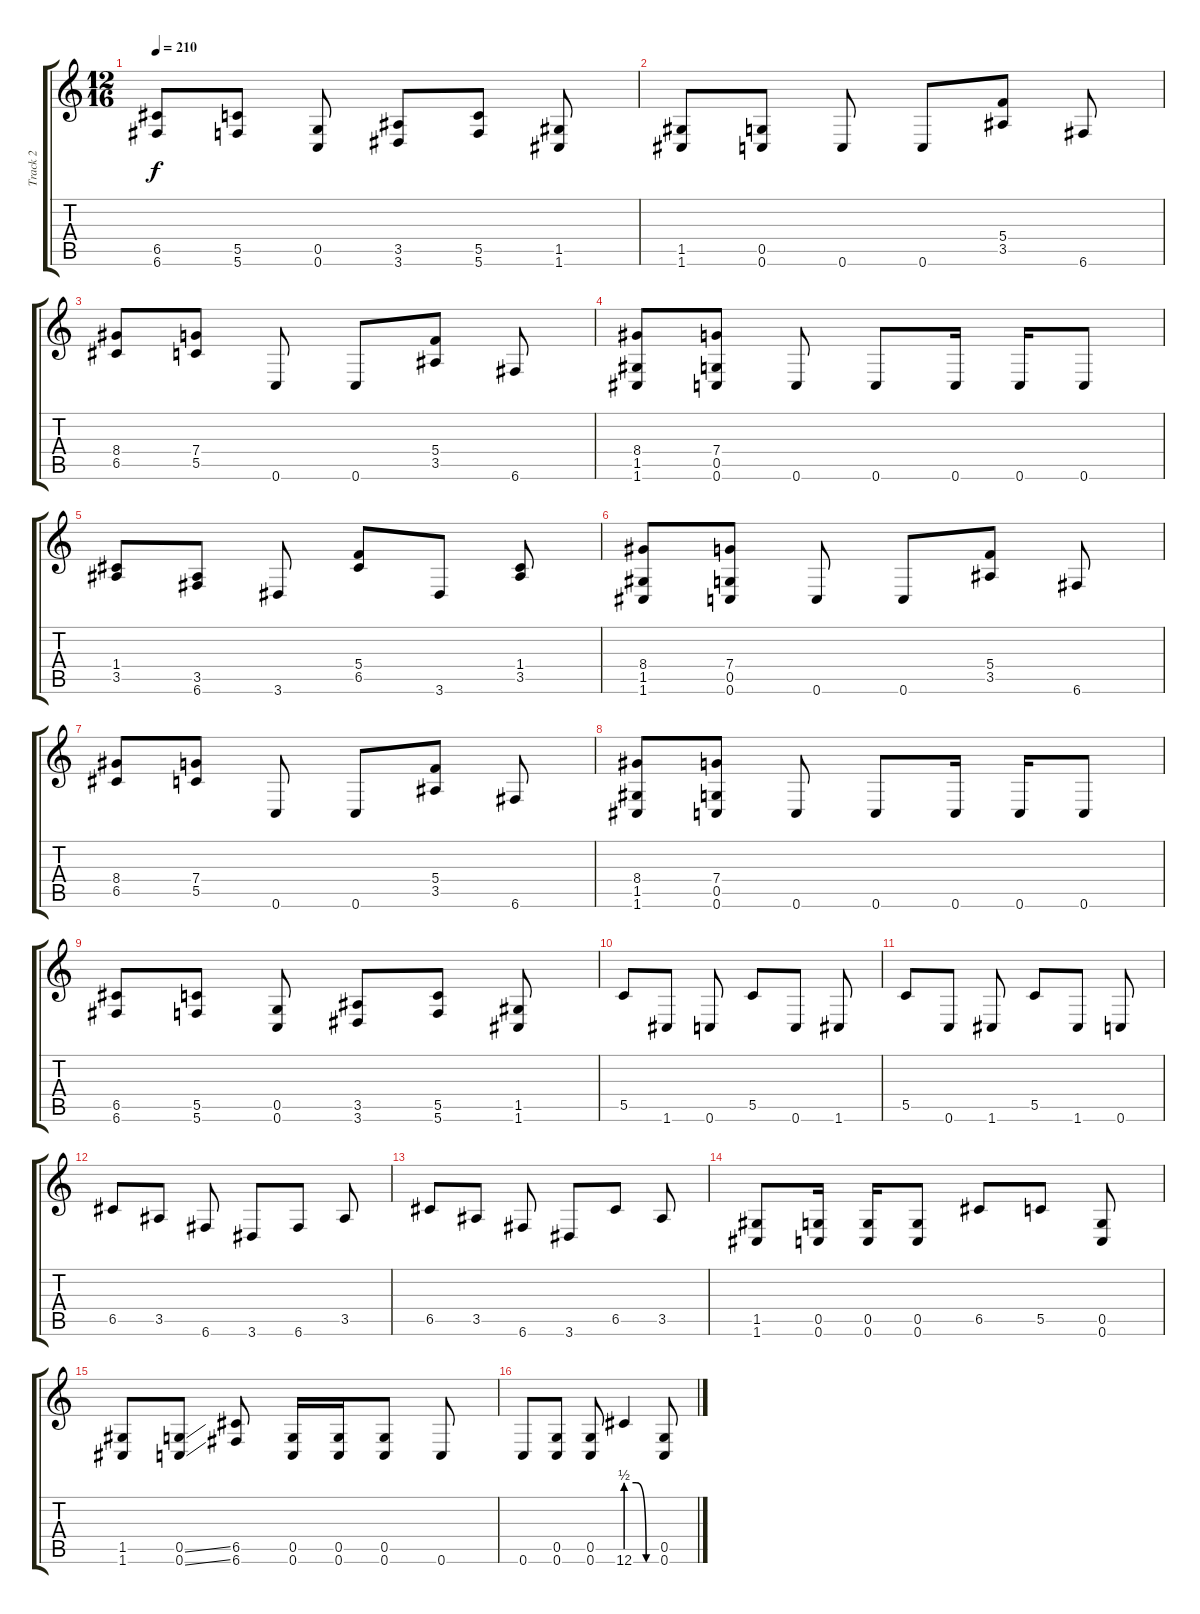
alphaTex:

\track ("Track 2" "Track 2") {instrument distortionguitar}
\staff {score tabs}
\tuning (D4 A3 F3 C3 G2 C2) {hide}
\ts (12 16)
\tempo 210
\clef g2
\ks c
(6.5 6.6).8{dy f} (5.5 5.6).8 (0.5 0.6).8 (3.5 3.6).8 (5.5 5.6).8 (1.5 1.6).8 |
(1.5 1.6).8 (0.5 0.6).8 0.6.8 0.6.8 (5.4 3.5).8 6.6.8 |
(8.4 6.5).8 (7.4 5.5).8 0.6.8 0.6.8 (5.4 3.5).8 6.6.8 |
(8.4 1.5 1.6).8 (7.4 0.5 0.6).8 0.6.8 0.6.8 0.6.16 0.6.16 0.6.8 |
(1.4 3.5).8 (3.5 6.6).8 3.6.8 (5.4 6.5).8 3.6.8 (1.4 3.5).8 |
(8.4 1.5 1.6).8 (7.4 0.5 0.6).8 0.6.8 0.6.8 (5.4 3.5).8 6.6.8 |
(8.4 6.5).8 (7.4 5.5).8 0.6.8 0.6.8 (5.4 3.5).8 6.6.8 |
(8.4 1.5 1.6).8 (7.4 0.5 0.6).8 0.6.8 0.6.8 0.6.16 0.6.16 0.6.8 |
(6.5 6.6).8 (5.5 5.6).8 (0.5 0.6).8 (3.5 3.6).8 (5.5 5.6).8 (1.5 1.6).8 |
5.5.8 1.6.8 0.6.8 5.5.8 0.6.8 1.6.8 |
5.5.8 0.6.8 1.6.8 5.5.8 1.6.8 0.6.8 |
6.5.8 3.5.8 6.6.8 3.6.8 6.6.8 3.5.8 |
6.5.8 3.5.8 6.6.8 3.6.8 6.5.8 3.5.8 |
(1.5 1.6).8 (0.5 0.6).16 (0.5 0.6).16 (0.5 0.6).8 6.5.8 5.5.8 (0.5 0.6).8 |
(1.5 1.6).8 (0.5{ss} 0.6{ss}).8 (6.5 6.6).8 (0.5 0.6).16 (0.5 0.6).16 (0.5 0.6).8 0.6.8 |
0.6.8 (0.5 0.6).8 (0.5 0.6).8 12.6{be (custom 0 2 20 2 40 0 60 0)}.4 (0.5 0.6).8
